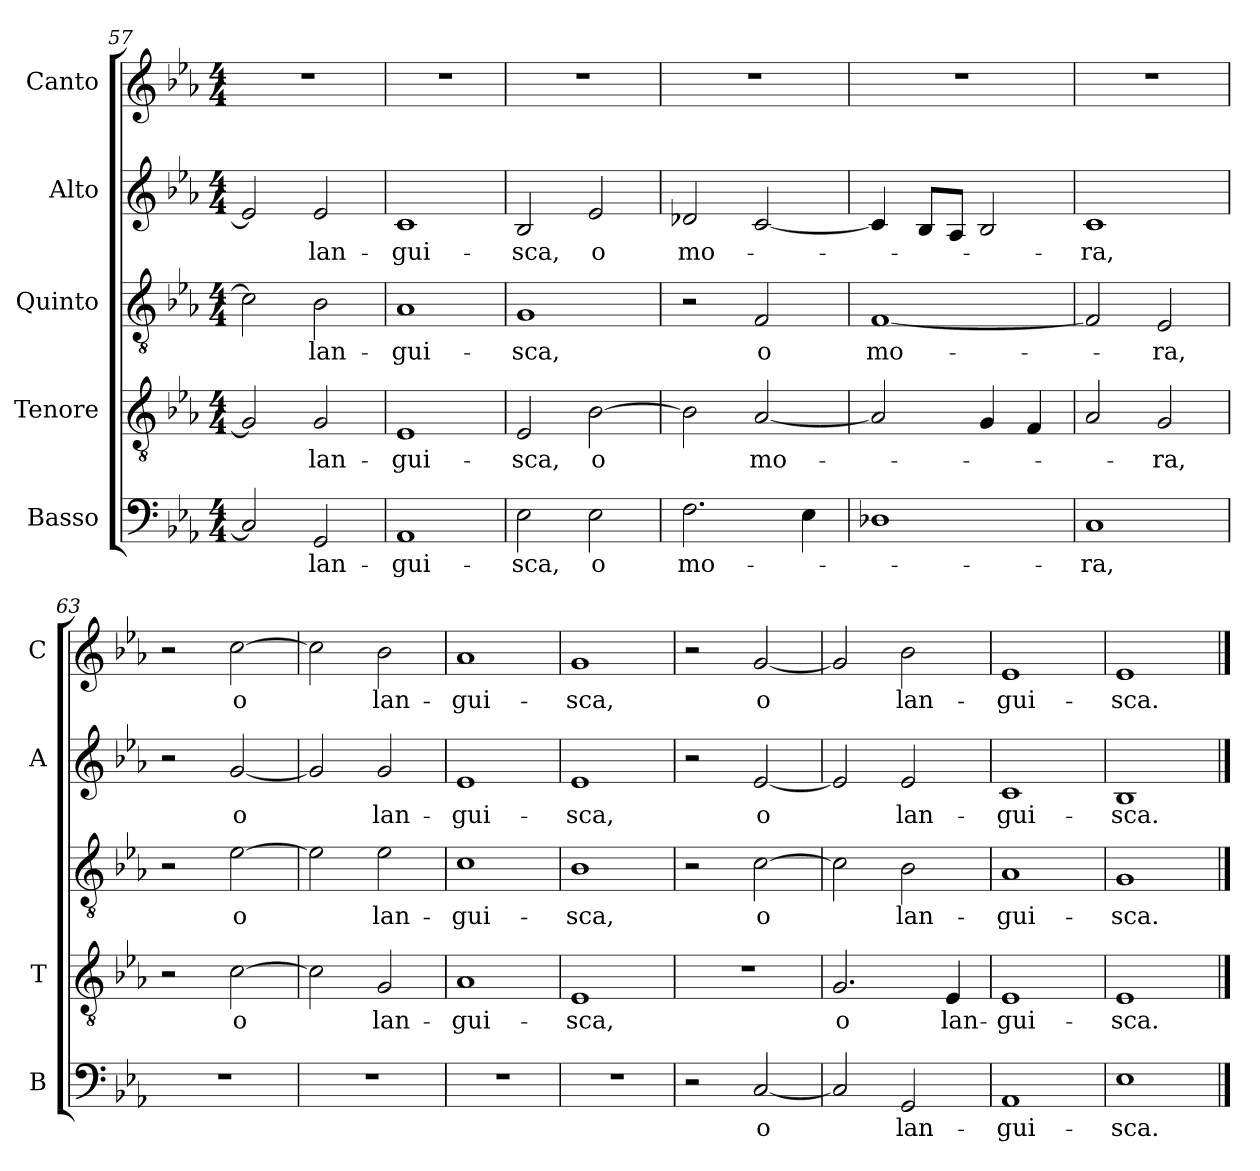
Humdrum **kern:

**kern	**text	**kern	**text	**kern	**text	**kern	**text	**kern	**text
*part5	*part5	*part4	*part4	*part3	*part3	*part2	*part2	*part1	*part1
*staff5	*staff5	*staff4	*staff4	*staff3	*staff3	*staff2	*staff2	*staff1	*staff1
*I"Basso	*	*I"Tenore	*	*I"Quinto	*	*I"Alto	*	*I"Canto	*
*I'B	*	*I'T	*	*	*	*I'A	*	*I'C	*
*clefF4	*	*clefGv2	*	*clefGv2	*	*clefG2	*	*clefG2	*
*k[b-e-a-]	*	*k[b-e-a-]	*	*k[b-e-a-]	*	*k[b-e-a-]	*	*k[b-e-a-]	*
*E-:	*	*E-:	*	*E-:	*	*E-:	*	*E-:	*
*M4/4	*	*M4/4	*	*M4/4	*	*M4/4	*	*M4/4	*
=57	=57	=57	=57	=57	=57	=57	=57	=57	=57
2C/]	.	2G/]	.	2c\]	.	2e-/]	.	1r	.
!	!LO:LY:b	!	!LO:LY:b	!	!LO:LY:b	!	!LO:LY:b	!	!
2GG/	lan-	2G/	lan-	2B-\	lan-	2e-/	lan-	.	.
!!LO:PB:g=z
=58	=58	=58	=58	=58	=58	=58	=58	=58	=58
!	!LO:LY:b	!	!LO:LY:b	!	!LO:LY:b	!	!LO:LY:b	!	!
1AA-	-gui-	1E-	-gui-	1A-	-gui-	1c	-gui-	1r	.
=59	=59	=59	=59	=59	=59	=59	=59	=59	=59
!	!LO:LY:b	!	!LO:LY:b	!	!LO:LY:b	!	!LO:LY:b	!	!
2E-\	-sca,	2E-/	-sca,	1G	-sca,	2B-/	-sca,	1r	.
!	!LO:LY:b	!	!LO:LY:b	!	!	!	!LO:LY:b	!	!
2E-\	o	[2B-\	o	.	.	2e-/	o	.	.
=60	=60	=60	=60	=60	=60	=60	=60	=60	=60
!	!LO:LY:b	!	!	!	!	!	!LO:LY:b	!	!
2.F\	mo-	2B-\]	.	2r	.	2d-X/	mo-	1r	.
!	!	!	!LO:LY:b	!	!LO:LY:b	!	!	!	!
.	.	[2A-/	mo-	2F/	o	[2c/	.	.	.
4E-\	.	.	.	.	.	.	.	.	.
=61	=61	=61	=61	=61	=61	=61	=61	=61	=61
!	!	!	!	!	!LO:LY:b	!	!	!	!
1D-X	.	2A-/]	.	[1F	mo-	4c/]	.	1r	.
.	.	.	.	.	.	8B-/L	.	.	.
.	.	.	.	.	.	8A-/J	.	.	.
.	.	4G/	.	.	.	2B-/	.	.	.
.	.	4F/	.	.	.	.	.	.	.
=62	=62	=62	=62	=62	=62	=62	=62	=62	=62
!	!LO:LY:b	!	!	!	!	!	!LO:LY:b	!	!
1C	-ra,	2A-/	.	2F/]	.	1c	-ra,	1r	.
!	!	!	!LO:LY:b	!	!LO:LY:b	!	!	!	!
.	.	2G/	-ra,	2E-/	-ra,	.	.	.	.
=63	=63	=63	=63	=63	=63	=63	=63	=63	=63
1r	.	2r	.	2r	.	2r	.	2r	.
!	!	!	!LO:LY:b	!	!LO:LY:b	!	!LO:LY:b	!	!LO:LY:b
.	.	[2c\	o	[2e-\	o	[2g/	o	[2cc\	o
=64	=64	=64	=64	=64	=64	=64	=64	=64	=64
1r	.	2c\]	.	2e-\]	.	2g/]	.	2cc\]	.
!	!	!	!LO:LY:b	!	!LO:LY:b	!	!LO:LY:b	!	!LO:LY:b
.	.	2G/	lan-	2e-\	lan-	2g/	lan-	2b-\	lan-
=65	=65	=65	=65	=65	=65	=65	=65	=65	=65
!	!	!	!LO:LY:b	!	!LO:LY:b	!	!LO:LY:b	!	!LO:LY:b
1r	.	1A-	-gui-	1c	-gui-	1e-	-gui-	1a-	-gui-
=66	=66	=66	=66	=66	=66	=66	=66	=66	=66
!	!	!	!LO:LY:b	!	!LO:LY:b	!	!LO:LY:b	!	!LO:LY:b
1r	.	1E-	-sca,	1B-	-sca,	1e-	-sca,	1g	-sca,
!!LO:LB:g=z
=67	=67	=67	=67	=67	=67	=67	=67	=67	=67
2r	.	1r	.	2r	.	2r	.	2r	.
!	!LO:LY:b	!	!	!	!LO:LY:b	!	!LO:LY:b	!	!LO:LY:b
[2C/	o	.	.	[2c\	o	[2e-/	o	[2g/	o
=68	=68	=68	=68	=68	=68	=68	=68	=68	=68
!	!	!	!LO:LY:b	!	!	!	!	!	!
2C/]	.	2.G/	o	2c\]	.	2e-/]	.	2g/]	.
!	!LO:LY:b	!	!	!	!LO:LY:b	!	!LO:LY:b	!	!LO:LY:b
2GG/	lan-	.	.	2B-\	lan-	2e-/	lan-	2b-\	lan-
!	!	!	!LO:LY:b	!	!	!	!	!	!
.	.	4E-/	lan-	.	.	.	.	.	.
=69	=69	=69	=69	=69	=69	=69	=69	=69	=69
!	!LO:LY:b	!	!LO:LY:b	!	!LO:LY:b	!	!LO:LY:b	!	!LO:LY:b
1AA-	-gui-	1E-	-gui-	1A-	-gui-	1c	-gui-	1e-	-gui-
=70	=70	=70	=70	=70	=70	=70	=70	=70	=70
!	!LO:LY:b	!	!LO:LY:b	!	!LO:LY:b	!	!LO:LY:b	!	!LO:LY:b
1E-	-sca.	1E-	-sca.	1G	-sca.	1B-	-sca.	1e-	-sca.
==	==	==	==	==	==	==	==	==	==
*-	*-	*-	*-	*-	*-	*-	*-	*-	*-
